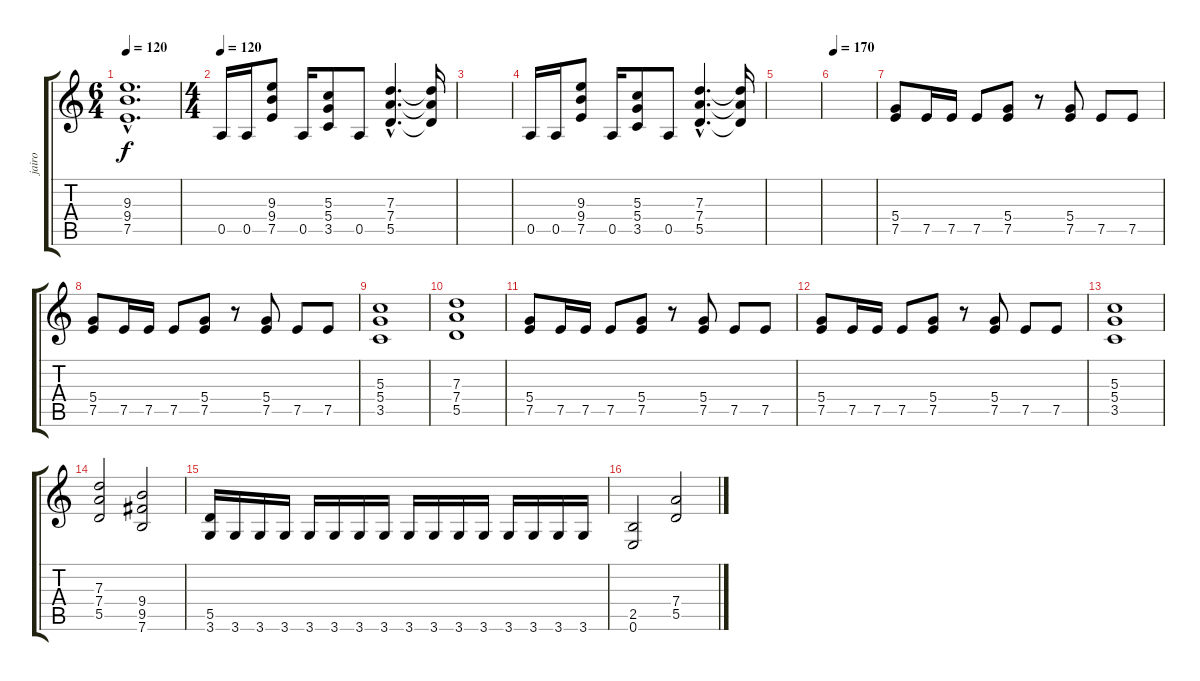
\track ("jairo" "jairo") {instrument overdrivenguitar}
\staff {score tabs}
\tuning (E4 B3 G3 D3 A2 E2) {hide}
\ts (6 4)
\tempo 120
\clef g2
\ks c
(9.3{hac} 9.4{hac} 7.5{hac}).1{d dy f} |
\ts (4 4)
\tempo 120
0.5.16 0.5.16 (9.3 9.4 7.5).8 0.5.16 (5.3 5.4 3.5).8 0.5.8 (7.3{hac} 7.4{hac} 5.5{hac}).4{d} (7.3{t} 7.4{t} 5.5{t}).16 |
|
0.5.16 0.5.16 (9.3 9.4 7.5).8 0.5.16 (5.3 5.4 3.5).8 0.5.8 (7.3{hac} 7.4{hac} 5.5{hac}).4{d} (7.3{t} 7.4{t} 5.5{t}).16 |
|
\tempo 170
|
(5.4 7.5).8 7.5.16 7.5.16 7.5.8 (5.4 7.5).8 r.8 (5.4 7.5).8 7.5.8 7.5.8 |
(5.4 7.5).8 7.5.16 7.5.16 7.5.8 (5.4 7.5).8 r.8 (5.4 7.5).8 7.5.8 7.5.8 |
(5.3 5.4 3.5).1 |
(7.3 7.4 5.5).1 |
(5.4 7.5).8 7.5.16 7.5.16 7.5.8 (5.4 7.5).8 r.8 (5.4 7.5).8 7.5.8 7.5.8 |
(5.4 7.5).8 7.5.16 7.5.16 7.5.8 (5.4 7.5).8 r.8 (5.4 7.5).8 7.5.8 7.5.8 |
(5.3 5.4 3.5).1 |
(7.3 7.4 5.5).2 (9.4 9.5 7.6).2 |
(5.5 3.6).16 3.6.16 3.6.16 3.6.16 3.6.16 3.6.16 3.6.16 3.6.16 3.6.16 3.6.16 3.6.16 3.6.16 3.6.16 3.6.16 3.6.16 3.6.16 |
(2.5 0.6).2 (7.4 5.5).2
